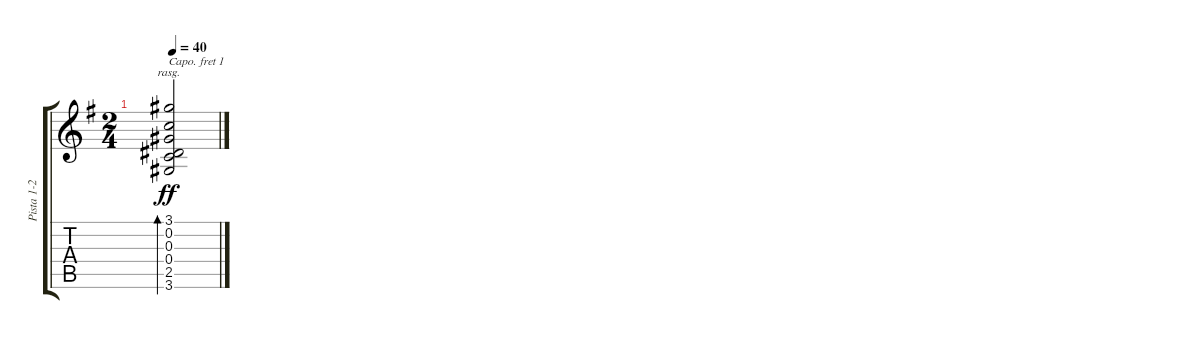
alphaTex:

\track ("Pista 1-2" "Pista 1-2") {instrument acousticguitarnylon}
\staff {score tabs}
\capo 1
\tuning (E4 B3 G3 D3 A2 E2) {hide}
\ts (2 4)
\tempo 40
\clef g2
\ks g
(3.1 0.2 0.3 0.4 2.5 3.6).2{bd 240 rasg ii dy ff}
